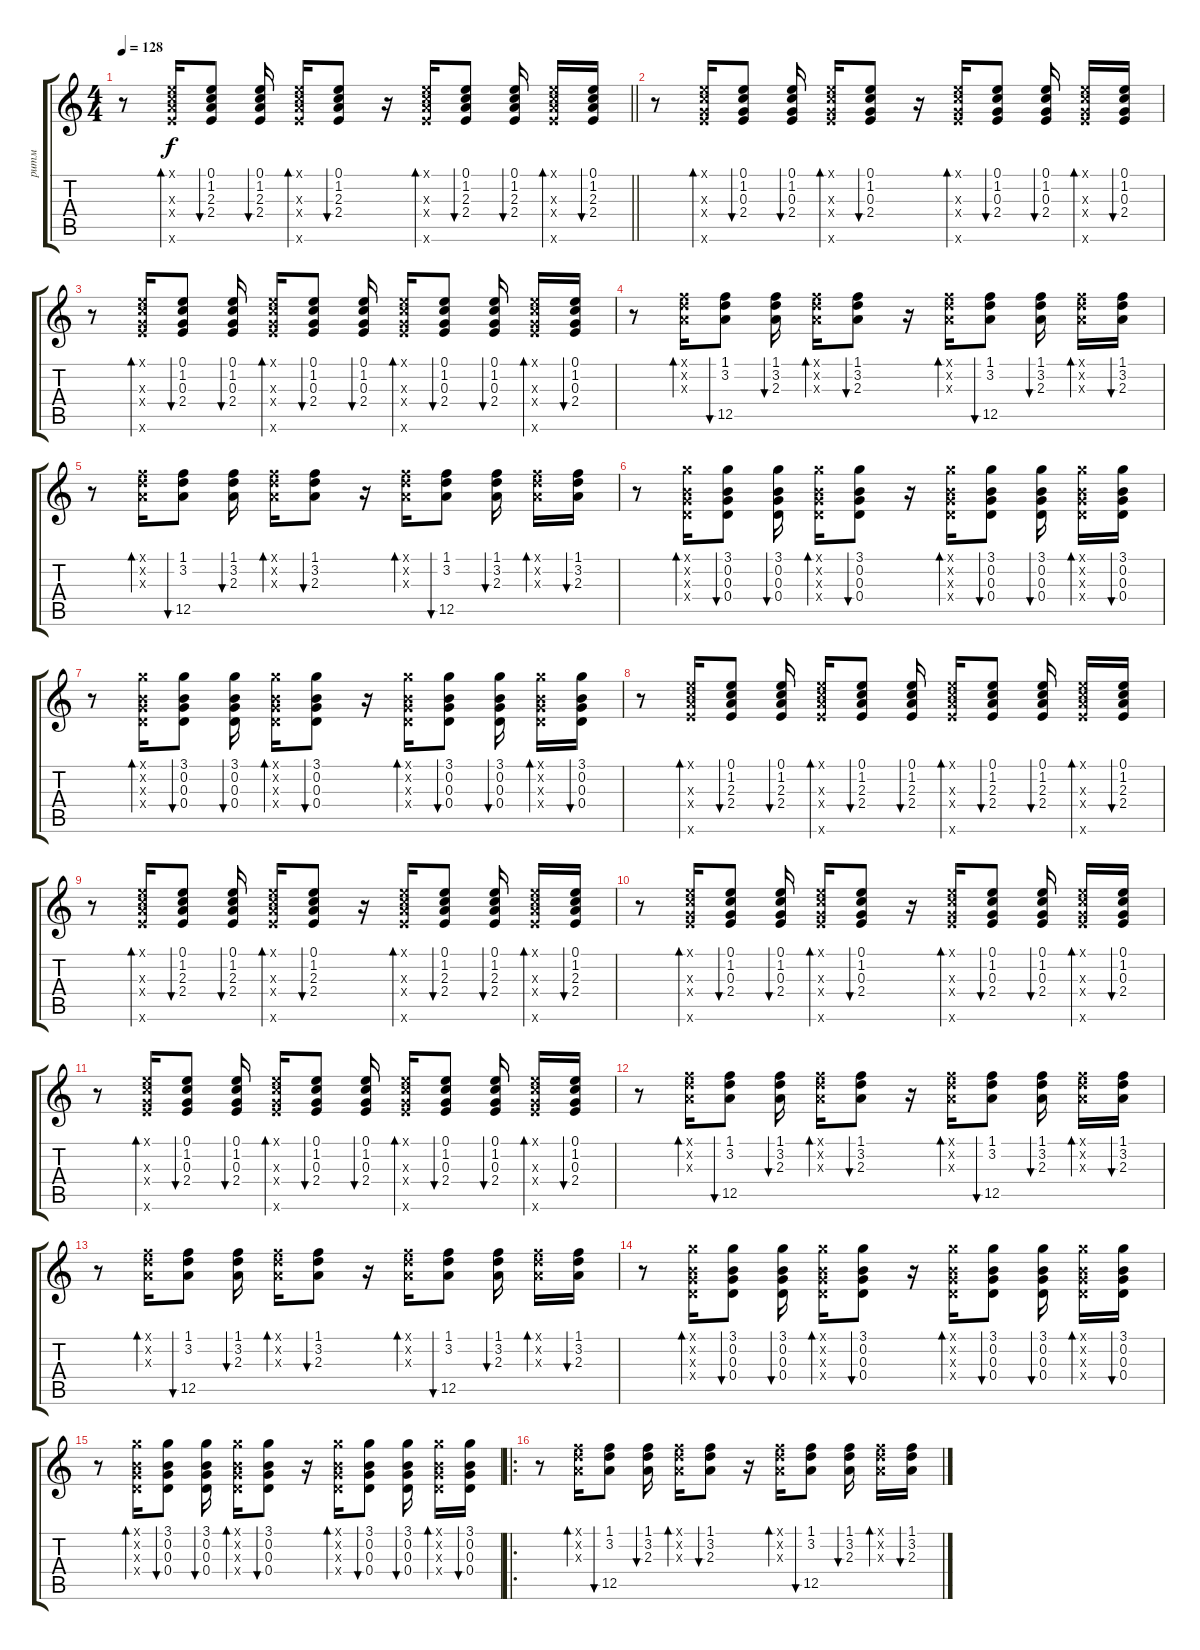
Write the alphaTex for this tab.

\track ("ритм" "ритм") {instrument acousticguitarsteel}
\staff {score tabs}
\tuning (E4 B3 G3 D3 A2 E2) {hide}
\ts (4 4)
\tempo 128
\clef g2
\barLineRight lightlight
\ks aminor
r.8{dy f} (0.1{x} 2.3{x} 2.4{x} 20.6{x}).16{bd 30} (0.1 1.2 2.3 2.4).8{bu 30} (0.1 1.2 2.3 2.4).16{bu 30 beam split} (0.1{x} 2.3{x} 2.4{x} 20.6{x}).16{bd 30} (0.1 1.2 2.3 2.4).8{bu 30} r.16 (0.1{x} 2.3{x} 2.4{x} 20.6{x}).16{bd 30} (0.1 1.2 2.3 2.4).8{bu 30} (0.1 1.2 2.3 2.4).16{bu 30 beam split} (0.1{x} 2.3{x} 2.4{x} 20.6{x}).16{bd 30} (0.1 1.2 2.3 2.4).16{bu 30} |
\section ("" "")
r.8 (0.1{x} 0.3{x} 2.4{x} 20.6{x}).16{bd 30} (0.1 1.2 0.3 2.4).8{bu 30} (0.1 1.2 0.3 2.4).16{bu 30 beam split} (0.1{x} 0.3{x} 2.4{x} 20.6{x}).16{bd 30} (0.1 1.2 0.3 2.4).8{bu 30} r.16 (0.1{x} 0.3{x} 2.4{x} 20.6{x}).16{bd 30} (0.1 1.2 0.3 2.4).8{bu 30} (0.1 1.2 0.3 2.4).16{bu 30 beam split} (0.1{x} 0.3{x} 2.4{x} 20.6{x}).16{bd 30} (0.1 1.2 0.3 2.4).16{bu 30} |
r.8 (0.1{x} 0.3{x} 2.4{x} 20.6{x}).16{bd 30} (0.1 1.2 0.3 2.4).8{bu 30} (0.1 1.2 0.3 2.4).16{bu 30 beam split} (0.1{x} 0.3{x} 2.4{x} 20.6{x}).16{bd 30} (0.1 1.2 0.3 2.4).8{bu 30} (0.1 1.2 0.3 2.4).16{bu 30 beam split} (0.1{x} 0.3{x} 2.4{x} 20.6{x}).16{bd 30} (0.1 1.2 0.3 2.4).8{bu 30} (0.1 1.2 0.3 2.4).16{bu 30 beam split} (0.1{x} 0.3{x} 2.4{x} 20.6{x}).16{bd 30} (0.1 1.2 0.3 2.4).16{bu 30} |
r.8 (1.1{x} 3.2{x} 2.3{x}).16{bd 30} (1.1 3.2 12.5).8{bu 30} (1.1 3.2 2.3).16{bu 30 beam split} (1.1{x} 3.2{x} 2.3{x}).16{bd 30 beam merge} (1.1 3.2 2.3).8{bu 30} r.16 (1.1{x} 3.2{x} 2.3{x}).16{bd 30} (1.1 3.2 12.5).8{bu 30} (1.1 3.2 2.3).16{bu 30 beam split} (1.1{x} 3.2{x} 2.3{x}).16{bd 30 beam merge} (1.1 3.2 2.3).16{bu 30} |
r.8 (1.1{x} 3.2{x} 2.3{x}).16{bd 30} (1.1 3.2 12.5).8{bu 30} (1.1 3.2 2.3).16{bu 30 beam split} (1.1{x} 3.2{x} 2.3{x}).16{bd 30 beam merge} (1.1 3.2 2.3).8{bu 30} r.16 (1.1{x} 3.2{x} 2.3{x}).16{bd 30} (1.1 3.2 12.5).8{bu 30} (1.1 3.2 2.3).16{bu 30 beam split} (1.1{x} 3.2{x} 2.3{x}).16{bd 30 beam merge} (1.1 3.2 2.3).16{bu 30} |
r.8 (3.1{x} 0.2{x} 0.3{x} 0.4{x}).16{bd 30} (3.1 0.2 0.3 0.4).8{bu 30} (3.1 0.2 0.3 0.4).16{bu 30 beam split} (3.1{x} 0.2{x} 0.3{x} 0.4{x}).16{bd 30} (3.1 0.2 0.3 0.4).8{bu 30} r.16 (3.1{x} 0.2{x} 0.3{x} 0.4{x}).16{bd 30} (3.1 0.2 0.3 0.4).8{bu 30} (3.1 0.2 0.3 0.4).16{bu 30 beam split} (3.1{x} 0.2{x} 0.3{x} 0.4{x}).16{bd 30} (3.1 0.2 0.3 0.4).16{bu 30} |
r.8 (3.1{x} 0.2{x} 0.3{x} 0.4{x}).16{bd 30} (3.1 0.2 0.3 0.4).8{bu 30} (3.1 0.2 0.3 0.4).16{bu 30 beam split} (3.1{x} 0.2{x} 0.3{x} 0.4{x}).16{bd 30} (3.1 0.2 0.3 0.4).8{bu 30} r.16 (3.1{x} 0.2{x} 0.3{x} 0.4{x}).16{bd 30} (3.1 0.2 0.3 0.4).8{bu 30} (3.1 0.2 0.3 0.4).16{bu 30 beam split} (3.1{x} 0.2{x} 0.3{x} 0.4{x}).16{bd 30} (3.1 0.2 0.3 0.4).16{bu 30} |
r.8 (0.1{x} 2.3{x} 2.4{x} 20.6{x}).16{bd 30} (0.1 1.2 2.3 2.4).8{bu 30} (0.1 1.2 2.3 2.4).16{bu 30 beam split} (0.1{x} 2.3{x} 2.4{x} 20.6{x}).16{bd 30} (0.1 1.2 2.3 2.4).8{bu 30} (0.1 1.2 2.3 2.4).16{bu 30 beam split} (0.1{x} 2.3{x} 2.4{x} 20.6{x}).16{bd 30} (0.1 1.2 2.3 2.4).8{bu 30} (0.1 1.2 2.3 2.4).16{bu 30 beam split} (0.1{x} 2.3{x} 2.4{x} 20.6{x}).16{bd 30} (0.1 1.2 2.3 2.4).16{bu 30} |
r.8 (0.1{x} 2.3{x} 2.4{x} 20.6{x}).16{bd 30} (0.1 1.2 2.3 2.4).8{bu 30} (0.1 1.2 2.3 2.4).16{bu 30 beam split} (0.1{x} 2.3{x} 2.4{x} 20.6{x}).16{bd 30} (0.1 1.2 2.3 2.4).8{bu 30} r.16 (0.1{x} 2.3{x} 2.4{x} 20.6{x}).16{bd 30} (0.1 1.2 2.3 2.4).8{bu 30} (0.1 1.2 2.3 2.4).16{bu 30 beam split} (0.1{x} 2.3{x} 2.4{x} 20.6{x}).16{bd 30} (0.1 1.2 2.3 2.4).16{bu 30} |
r.8 (0.1{x} 0.3{x} 2.4{x} 20.6{x}).16{bd 30} (0.1 1.2 0.3 2.4).8{bu 30} (0.1 1.2 0.3 2.4).16{bu 30 beam split} (0.1{x} 0.3{x} 2.4{x} 20.6{x}).16{bd 30} (0.1 1.2 0.3 2.4).8{bu 30} r.16 (0.1{x} 0.3{x} 2.4{x} 20.6{x}).16{bd 30} (0.1 1.2 0.3 2.4).8{bu 30} (0.1 1.2 0.3 2.4).16{bu 30 beam split} (0.1{x} 0.3{x} 2.4{x} 20.6{x}).16{bd 30} (0.1 1.2 0.3 2.4).16{bu 30} |
r.8 (0.1{x} 0.3{x} 2.4{x} 20.6{x}).16{bd 30} (0.1 1.2 0.3 2.4).8{bu 30} (0.1 1.2 0.3 2.4).16{bu 30 beam split} (0.1{x} 0.3{x} 2.4{x} 20.6{x}).16{bd 30} (0.1 1.2 0.3 2.4).8{bu 30} (0.1 1.2 0.3 2.4).16{bu 30 beam split} (0.1{x} 0.3{x} 2.4{x} 20.6{x}).16{bd 30} (0.1 1.2 0.3 2.4).8{bu 30} (0.1 1.2 0.3 2.4).16{bu 30 beam split} (0.1{x} 0.3{x} 2.4{x} 20.6{x}).16{bd 30} (0.1 1.2 0.3 2.4).16{bu 30} |
r.8 (1.1{x} 3.2{x} 2.3{x}).16{bd 30} (1.1 3.2 12.5).8{bu 30} (1.1 3.2 2.3).16{bu 30 beam split} (1.1{x} 3.2{x} 2.3{x}).16{bd 30 beam merge} (1.1 3.2 2.3).8{bu 30} r.16 (1.1{x} 3.2{x} 2.3{x}).16{bd 30} (1.1 3.2 12.5).8{bu 30} (1.1 3.2 2.3).16{bu 30 beam split} (1.1{x} 3.2{x} 2.3{x}).16{bd 30 beam merge} (1.1 3.2 2.3).16{bu 30} |
r.8 (1.1{x} 3.2{x} 2.3{x}).16{bd 30} (1.1 3.2 12.5).8{bu 30} (1.1 3.2 2.3).16{bu 30 beam split} (1.1{x} 3.2{x} 2.3{x}).16{bd 30 beam merge} (1.1 3.2 2.3).8{bu 30} r.16 (1.1{x} 3.2{x} 2.3{x}).16{bd 30} (1.1 3.2 12.5).8{bu 30} (1.1 3.2 2.3).16{bu 30 beam split} (1.1{x} 3.2{x} 2.3{x}).16{bd 30 beam merge} (1.1 3.2 2.3).16{bu 30} |
r.8 (3.1{x} 0.2{x} 0.3{x} 0.4{x}).16{bd 30} (3.1 0.2 0.3 0.4).8{bu 30} (3.1 0.2 0.3 0.4).16{bu 30 beam split} (3.1{x} 0.2{x} 0.3{x} 0.4{x}).16{bd 30} (3.1 0.2 0.3 0.4).8{bu 30} r.16 (3.1{x} 0.2{x} 0.3{x} 0.4{x}).16{bd 30} (3.1 0.2 0.3 0.4).8{bu 30} (3.1 0.2 0.3 0.4).16{bu 30 beam split} (3.1{x} 0.2{x} 0.3{x} 0.4{x}).16{bd 30} (3.1 0.2 0.3 0.4).16{bu 30} |
r.8 (3.1{x} 0.2{x} 0.3{x} 0.4{x}).16{bd 30} (3.1 0.2 0.3 0.4).8{bu 30} (3.1 0.2 0.3 0.4).16{bu 30 beam split} (3.1{x} 0.2{x} 0.3{x} 0.4{x}).16{bd 30} (3.1 0.2 0.3 0.4).8{bu 30} r.16 (3.1{x} 0.2{x} 0.3{x} 0.4{x}).16{bd 30} (3.1 0.2 0.3 0.4).8{bu 30} (3.1 0.2 0.3 0.4).16{bu 30 beam split} (3.1{x} 0.2{x} 0.3{x} 0.4{x}).16{bd 30} (3.1 0.2 0.3 0.4).16{bu 30} |
\ro
r.8 (1.1{x} 3.2{x} 2.3{x}).16{bd 30} (1.1 3.2 12.5).8{bu 30} (1.1 3.2 2.3).16{bu 30 beam split} (1.1{x} 3.2{x} 2.3{x}).16{bd 30 beam merge} (1.1 3.2 2.3).8{bu 30} r.16 (1.1{x} 3.2{x} 2.3{x}).16{bd 30} (1.1 3.2 12.5).8{bu 30} (1.1 3.2 2.3).16{bu 30 beam split} (1.1{x} 3.2{x} 2.3{x}).16{bd 30 beam merge} (1.1 3.2 2.3).16{bu 30}
